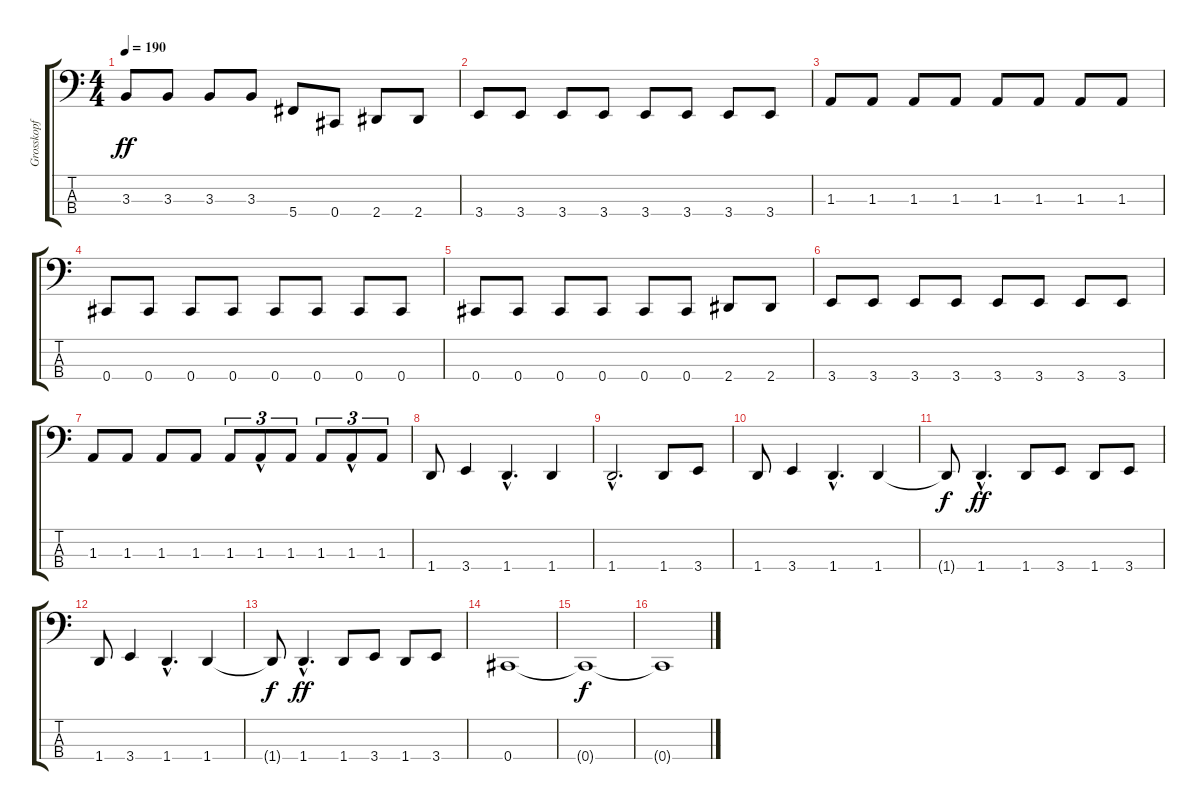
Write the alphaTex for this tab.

\track ("Grosskopf" "Grosskopf") {instrument electricbassfinger}
\staff {score tabs}
\tuning (Gb2 Db2 Ab1 Db1) {hide}
\ts (4 4)
\tempo 190
\clef f4
\ks c
3.3.8{dy ff} 3.3.8 3.3.8 3.3.8 5.4.8 0.4.8 2.4.8 2.4.8 |
3.4.8 3.4.8 3.4.8 3.4.8 3.4.8 3.4.8 3.4.8 3.4.8 |
1.3.8 1.3.8 1.3.8 1.3.8 1.3.8 1.3.8 1.3.8 1.3.8 |
0.4.8 0.4.8 0.4.8 0.4.8 0.4.8 0.4.8 0.4.8 0.4.8 |
0.4.8 0.4.8 0.4.8 0.4.8 0.4.8 0.4.8 2.4.8 2.4.8 |
3.4.8 3.4.8 3.4.8 3.4.8 3.4.8 3.4.8 3.4.8 3.4.8 |
1.3.8 1.3.8 1.3.8 1.3.8 1.3.8{tu (3 2)} 1.3{hac}.8{tu (3 2)} 1.3.8{tu (3 2)} 1.3.8{tu (3 2)} 1.3{hac}.8{tu (3 2)} 1.3.8{tu (3 2)} |
1.4.8 3.4.4 1.4{hac}.4{d} 1.4.4 |
1.4{hac}.2{d} 1.4.8 3.4.8 |
1.4.8 3.4.4 1.4{hac}.4{d} 1.4.4 |
1.4{t}.8{dy f} 1.4{hac}.4{d dy ff} 1.4.8 3.4.8 1.4.8 3.4.8 |
1.4.8 3.4.4 1.4{hac}.4{d} 1.4.4 |
1.4{t}.8{dy f} 1.4{hac}.4{d dy ff} 1.4.8 3.4.8 1.4.8 3.4.8 |
0.4.1 |
0.4{t}.1{dy f} |
0.4{t}.1
